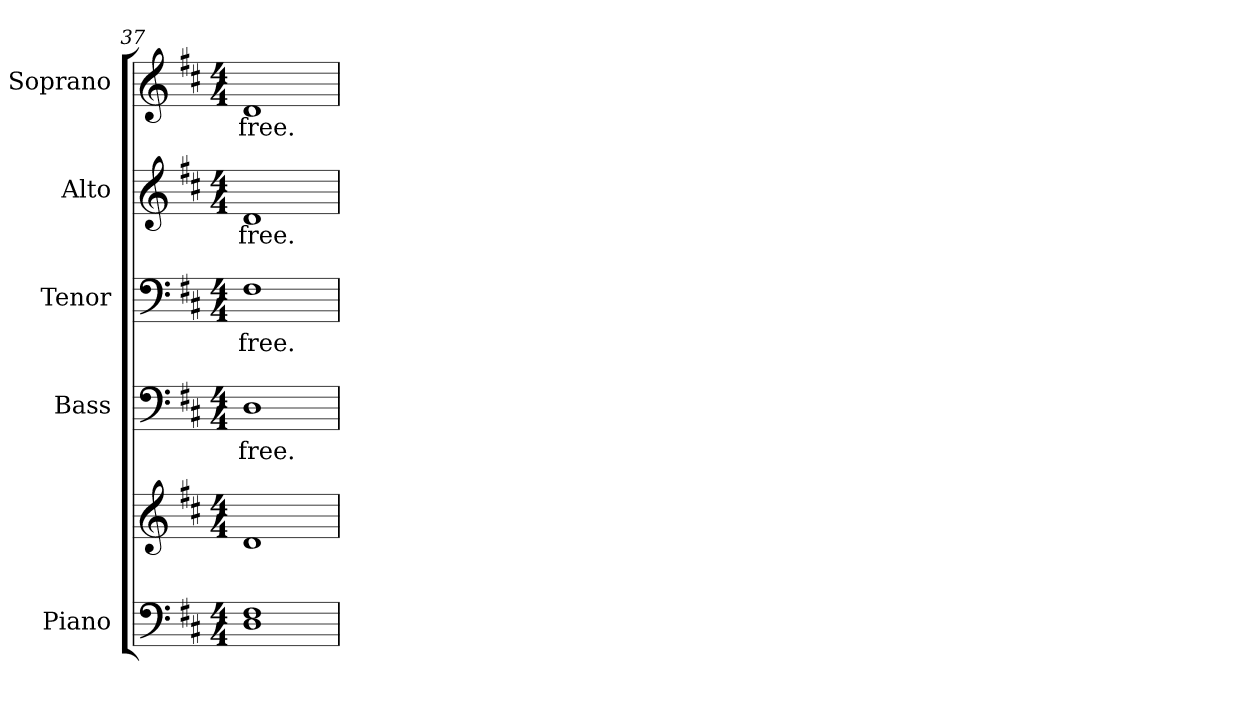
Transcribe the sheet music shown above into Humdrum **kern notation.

**kern	**kern	**kern	**text	**kern	**text	**kern	**text	**kern	**text
*part5	*part5	*part4	*part4	*part3	*part3	*part2	*part2	*part1	*part1
*staff6	*staff5	*staff4	*staff4	*staff3	*staff3	*staff2	*staff2	*staff1	*staff1
*I"Piano	*	*I"Bass	*	*I"Tenor	*	*I"Alto	*	*I"Soprano	*
*I'Pno.	*	*I'B.	*	*I'T.	*	*I'A.	*	*I'S.	*
*clefF4	*clefG2	*clefF4	*	*clefF4	*	*clefG2	*	*clefG2	*
*k[f#c#]	*k[f#c#]	*k[f#c#]	*	*k[f#c#]	*	*k[f#c#]	*	*k[f#c#]	*
*D:	*D:	*D:	*	*D:	*	*D:	*	*D:	*
*M4/4	*M4/4	*M4/4	*	*M4/4	*	*M4/4	*	*M4/4	*
=37	=37	=37	=37	=37	=37	=37	=37	=37	=37
!	!	!	!LO:LY:b:color=#000000	!	!	!	!	!	!
!	!	!	!	!	!LO:LY:b:color=#000000	!	!	!	!
!	!	!	!	!	!	!	!LO:LY:b:color=#000000	!	!
!	!	!	!	!	!	!	!	!	!LO:LY:b:color=#000000
1Di 1F#i	1di	1Di	free.	1F#i	free.	1di	free.	1di	free.
=	=	=	=	=	=	=	=	=	=
*-	*-	*-	*-	*-	*-	*-	*-	*-	*-
